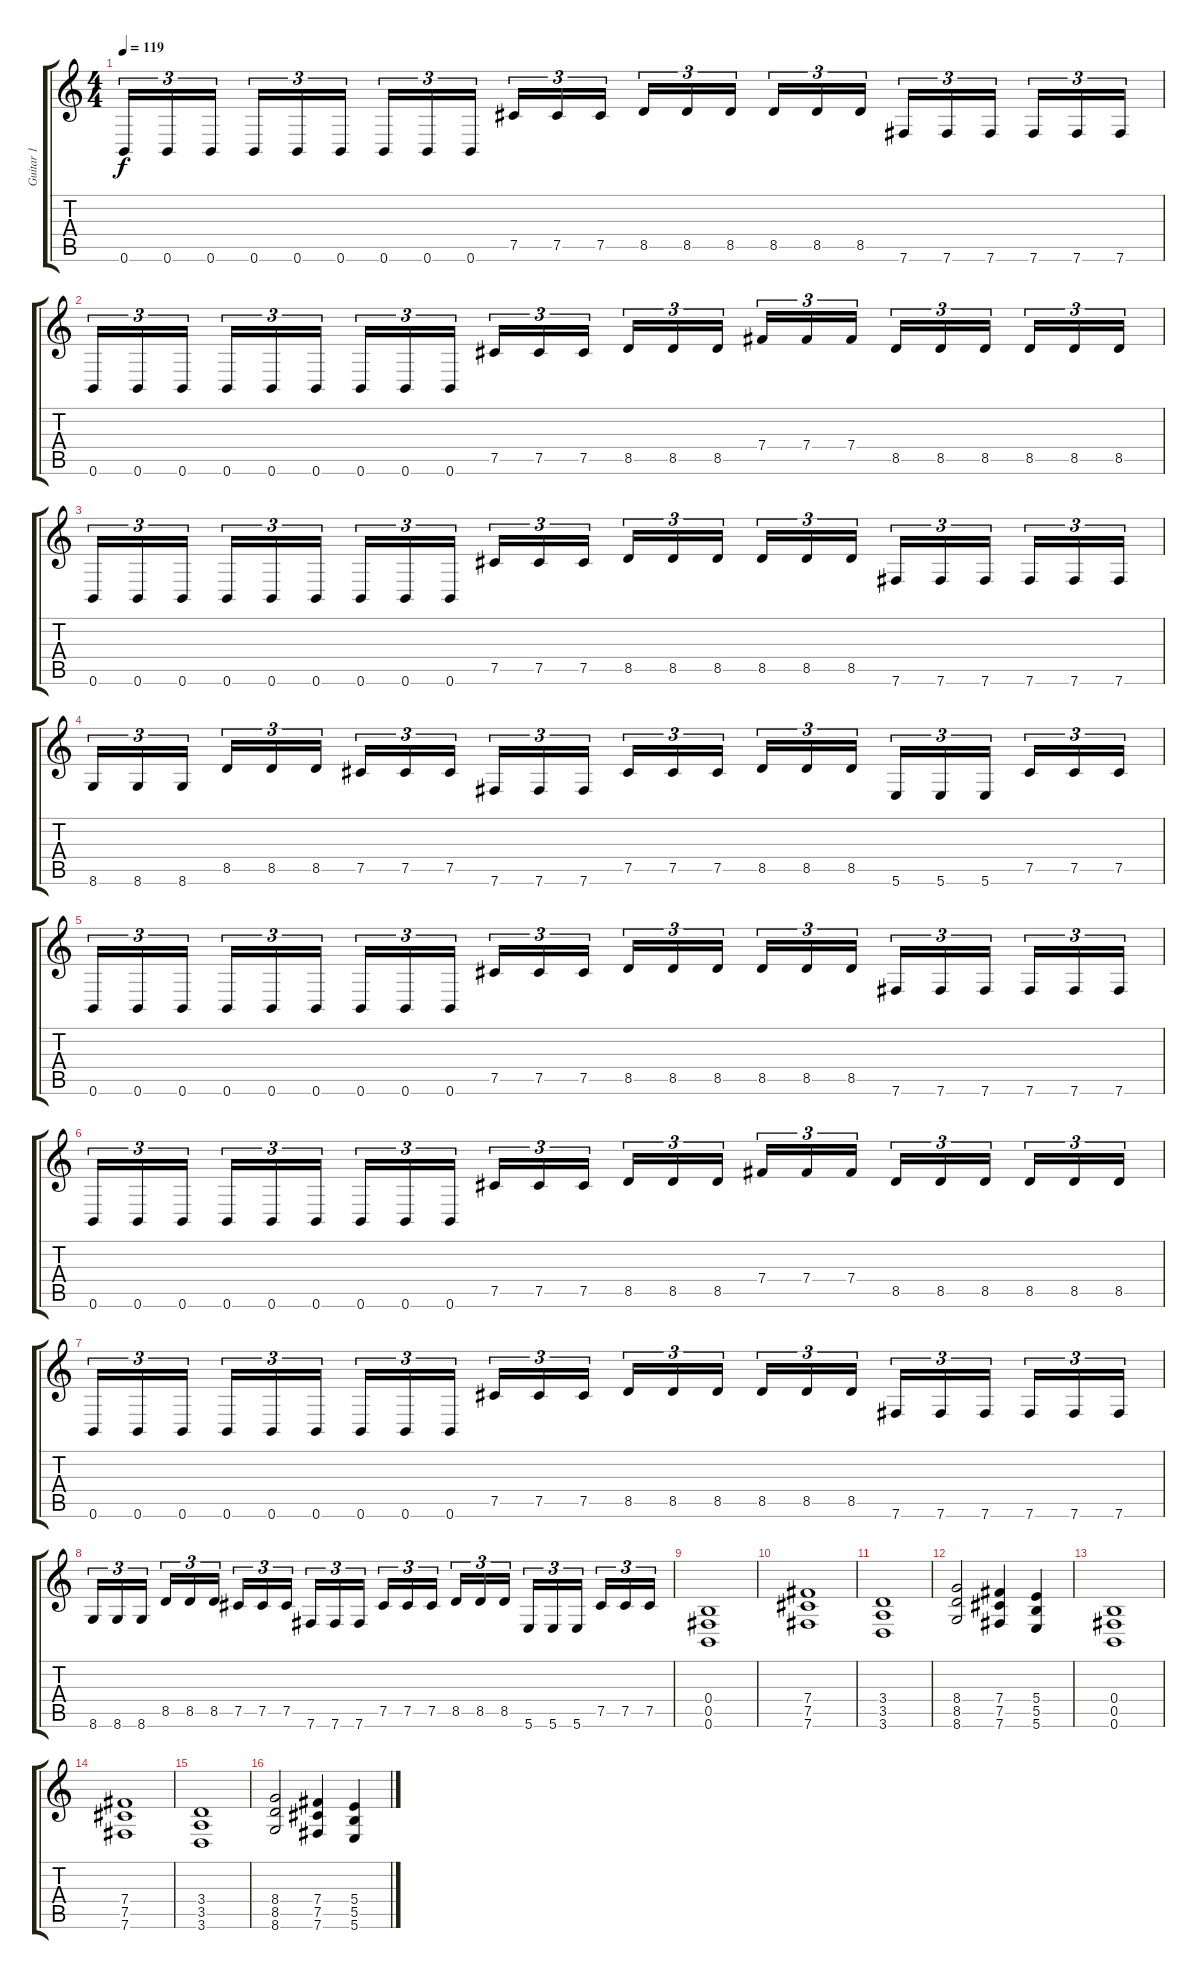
\track ("Guitar 1" "Guitar 1") {instrument distortionguitar}
\staff {score tabs}
\tuning (Db4 Ab3 E3 B2 Gb2 B1) {hide}
\ts (4 4)
\tempo 119
\clef g2
\ks c
0.6.16{tu (3 2) dy f} 0.6.16{tu (3 2)} 0.6.16{tu (3 2)} 0.6.16{tu (3 2)} 0.6.16{tu (3 2)} 0.6.16{tu (3 2)} 0.6.16{tu (3 2)} 0.6.16{tu (3 2)} 0.6.16{tu (3 2)} 7.5.16{tu (3 2)} 7.5.16{tu (3 2)} 7.5.16{tu (3 2)} 8.5.16{tu (3 2)} 8.5.16{tu (3 2)} 8.5.16{tu (3 2)} 8.5.16{tu (3 2)} 8.5.16{tu (3 2)} 8.5.16{tu (3 2)} 7.6.16{tu (3 2)} 7.6.16{tu (3 2)} 7.6.16{tu (3 2)} 7.6.16{tu (3 2)} 7.6.16{tu (3 2)} 7.6.16{tu (3 2)} |
0.6.16{tu (3 2)} 0.6.16{tu (3 2)} 0.6.16{tu (3 2)} 0.6.16{tu (3 2)} 0.6.16{tu (3 2)} 0.6.16{tu (3 2)} 0.6.16{tu (3 2)} 0.6.16{tu (3 2)} 0.6.16{tu (3 2)} 7.5.16{tu (3 2)} 7.5.16{tu (3 2)} 7.5.16{tu (3 2)} 8.5.16{tu (3 2)} 8.5.16{tu (3 2)} 8.5.16{tu (3 2)} 7.4.16{tu (3 2)} 7.4.16{tu (3 2)} 7.4.16{tu (3 2)} 8.5.16{tu (3 2)} 8.5.16{tu (3 2)} 8.5.16{tu (3 2)} 8.5.16{tu (3 2)} 8.5.16{tu (3 2)} 8.5.16{tu (3 2)} |
0.6.16{tu (3 2)} 0.6.16{tu (3 2)} 0.6.16{tu (3 2)} 0.6.16{tu (3 2)} 0.6.16{tu (3 2)} 0.6.16{tu (3 2)} 0.6.16{tu (3 2)} 0.6.16{tu (3 2)} 0.6.16{tu (3 2)} 7.5.16{tu (3 2)} 7.5.16{tu (3 2)} 7.5.16{tu (3 2)} 8.5.16{tu (3 2)} 8.5.16{tu (3 2)} 8.5.16{tu (3 2)} 8.5.16{tu (3 2)} 8.5.16{tu (3 2)} 8.5.16{tu (3 2)} 7.6.16{tu (3 2)} 7.6.16{tu (3 2)} 7.6.16{tu (3 2)} 7.6.16{tu (3 2)} 7.6.16{tu (3 2)} 7.6.16{tu (3 2)} |
8.6.16{tu (3 2)} 8.6.16{tu (3 2)} 8.6.16{tu (3 2)} 8.5.16{tu (3 2)} 8.5.16{tu (3 2)} 8.5.16{tu (3 2)} 7.5.16{tu (3 2)} 7.5.16{tu (3 2)} 7.5.16{tu (3 2)} 7.6.16{tu (3 2)} 7.6.16{tu (3 2)} 7.6.16{tu (3 2)} 7.5.16{tu (3 2)} 7.5.16{tu (3 2)} 7.5.16{tu (3 2)} 8.5.16{tu (3 2)} 8.5.16{tu (3 2)} 8.5.16{tu (3 2)} 5.6.16{tu (3 2)} 5.6.16{tu (3 2)} 5.6.16{tu (3 2)} 7.5.16{tu (3 2)} 7.5.16{tu (3 2)} 7.5.16{tu (3 2)} |
0.6.16{tu (3 2)} 0.6.16{tu (3 2)} 0.6.16{tu (3 2)} 0.6.16{tu (3 2)} 0.6.16{tu (3 2)} 0.6.16{tu (3 2)} 0.6.16{tu (3 2)} 0.6.16{tu (3 2)} 0.6.16{tu (3 2)} 7.5.16{tu (3 2)} 7.5.16{tu (3 2)} 7.5.16{tu (3 2)} 8.5.16{tu (3 2)} 8.5.16{tu (3 2)} 8.5.16{tu (3 2)} 8.5.16{tu (3 2)} 8.5.16{tu (3 2)} 8.5.16{tu (3 2)} 7.6.16{tu (3 2)} 7.6.16{tu (3 2)} 7.6.16{tu (3 2)} 7.6.16{tu (3 2)} 7.6.16{tu (3 2)} 7.6.16{tu (3 2)} |
0.6.16{tu (3 2)} 0.6.16{tu (3 2)} 0.6.16{tu (3 2)} 0.6.16{tu (3 2)} 0.6.16{tu (3 2)} 0.6.16{tu (3 2)} 0.6.16{tu (3 2)} 0.6.16{tu (3 2)} 0.6.16{tu (3 2)} 7.5.16{tu (3 2)} 7.5.16{tu (3 2)} 7.5.16{tu (3 2)} 8.5.16{tu (3 2)} 8.5.16{tu (3 2)} 8.5.16{tu (3 2)} 7.4.16{tu (3 2)} 7.4.16{tu (3 2)} 7.4.16{tu (3 2)} 8.5.16{tu (3 2)} 8.5.16{tu (3 2)} 8.5.16{tu (3 2)} 8.5.16{tu (3 2)} 8.5.16{tu (3 2)} 8.5.16{tu (3 2)} |
0.6.16{tu (3 2)} 0.6.16{tu (3 2)} 0.6.16{tu (3 2)} 0.6.16{tu (3 2)} 0.6.16{tu (3 2)} 0.6.16{tu (3 2)} 0.6.16{tu (3 2)} 0.6.16{tu (3 2)} 0.6.16{tu (3 2)} 7.5.16{tu (3 2)} 7.5.16{tu (3 2)} 7.5.16{tu (3 2)} 8.5.16{tu (3 2)} 8.5.16{tu (3 2)} 8.5.16{tu (3 2)} 8.5.16{tu (3 2)} 8.5.16{tu (3 2)} 8.5.16{tu (3 2)} 7.6.16{tu (3 2)} 7.6.16{tu (3 2)} 7.6.16{tu (3 2)} 7.6.16{tu (3 2)} 7.6.16{tu (3 2)} 7.6.16{tu (3 2)} |
8.6.16{tu (3 2)} 8.6.16{tu (3 2)} 8.6.16{tu (3 2)} 8.5.16{tu (3 2)} 8.5.16{tu (3 2)} 8.5.16{tu (3 2)} 7.5.16{tu (3 2)} 7.5.16{tu (3 2)} 7.5.16{tu (3 2)} 7.6.16{tu (3 2)} 7.6.16{tu (3 2)} 7.6.16{tu (3 2)} 7.5.16{tu (3 2)} 7.5.16{tu (3 2)} 7.5.16{tu (3 2)} 8.5.16{tu (3 2)} 8.5.16{tu (3 2)} 8.5.16{tu (3 2)} 5.6.16{tu (3 2)} 5.6.16{tu (3 2)} 5.6.16{tu (3 2)} 7.5.16{tu (3 2)} 7.5.16{tu (3 2)} 7.5.16{tu (3 2)} |
(0.4 0.5 0.6).1 |
(7.4 7.5 7.6).1 |
(3.4 3.5 3.6).1 |
(8.4 8.5 8.6).2 (7.4 7.5 7.6).4 (5.4 5.5 5.6).4 |
(0.4 0.5 0.6).1 |
(7.4 7.5 7.6).1 |
(3.4 3.5 3.6).1 |
(8.4 8.5 8.6).2 (7.4 7.5 7.6).4 (5.4 5.5 5.6).4
